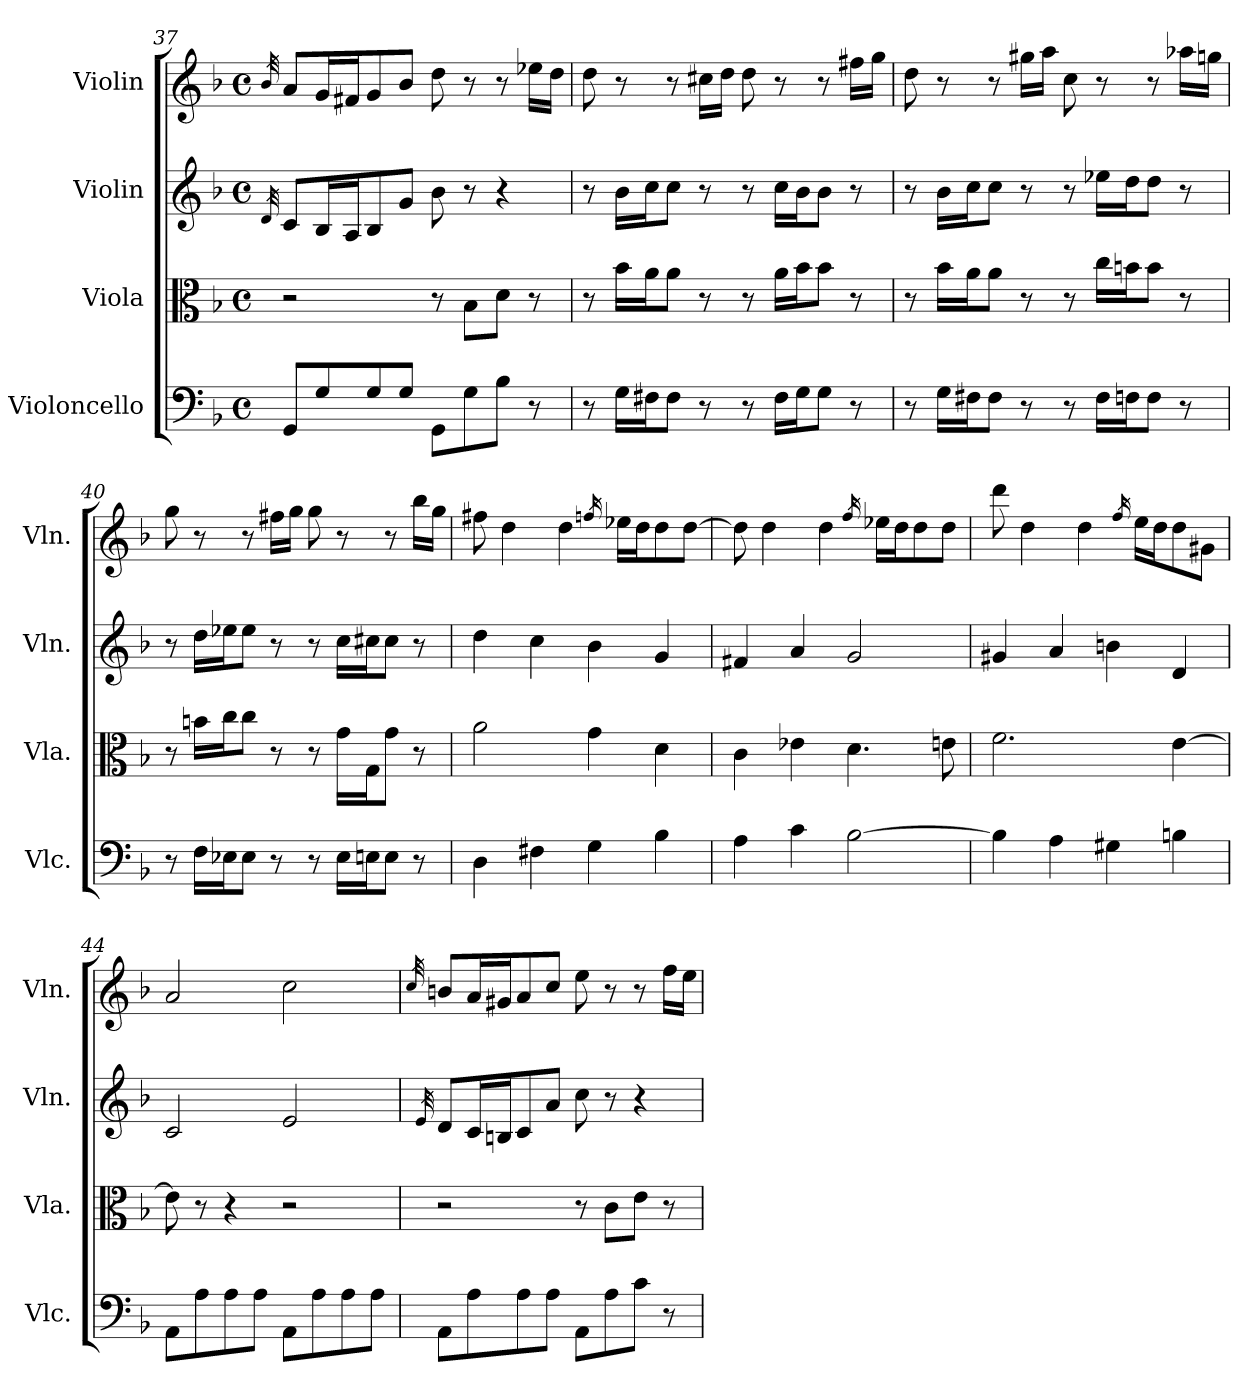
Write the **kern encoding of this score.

**kern	**kern	**kern	**kern
*part4	*part3	*part2	*part1
*staff4	*staff3	*staff2	*staff1
*I"Violoncello	*I"Viola	*I"Violin	*I"Violin
*I'Vlc.	*I'Vla.	*I'Vln.	*I'Vln.
*clefF4	*clefC3	*clefG2	*clefG2
*k[b-]	*k[b-]	*k[b-]	*k[b-]
*F:	*F:	*F:	*F:
*M4/4	*M4/4	*M4/4	*M4/4
*met(c)	*met(c)	*met(c)	*met(c)
=37	=37	=37	=37
.	.	32qd/	32qb-/
8GG/L	2r	8c/L	8a/L
8G/	.	16B-/L	16g/L
.	.	16A/J	16f#X/J
8G/	.	8B-/	8g/
8G/J	.	8g/J	8b-/J
8GG\L	8r	8b-\	8dd\
8G\	8B-\L	8r	8r
8B-\J	8d\J	4r	8r
8r	8r	.	16ee-X\LL
.	.	.	16dd\JJ
=38	=38	=38	=38
8r	8r	8r	8dd\
16G\LL	16b-\LL	16b-\LL	8r
16F#X\J	16a\J	16cc\J	.
8F#\J	8a\J	8cc\J	8r
8r	8r	8r	16cc#X\LL
.	.	.	16dd\JJ
8r	8r	8r	8dd\
16F#\LL	16a\LL	16cc\LL	8r
16G\J	16b-\J	16b-\J	.
8G\J	8b-\J	8b-\J	8r
8r	8r	8r	16ff#X\LL
.	.	.	16gg\JJ
=39	=39	=39	=39
8r	8r	8r	8dd\
16G\LL	16b-\LL	16b-\LL	8r
16F#X\J	16a\J	16cc\J	.
8F#\J	8a\J	8cc\J	8r
8r	8r	8r	16gg#X\LL
.	.	.	16aa\JJ
8r	8r	8r	8cc\
16F#\LL	16cc\LL	16ee-X\LL	8r
16Fn\J	16bn\J	16dd\J	.
8F\J	8b\J	8dd\J	8r
8r	8r	8r	16aa-X\LL
.	.	.	16ggn\JJ
=40	=40	=40	=40
8r	8r	8r	8gg\
16F\LL	16bn\LL	16dd\LL	8r
16E-X\J	16cc\J	16ee-X\J	.
8E-\J	8cc\J	8ee-\J	8r
8r	8r	8r	16ff#X\LL
.	.	.	16gg\JJ
8r	8r	8r	8gg\
16E-\LL	16g\LL	16cc\LL	8r
16En\J	16G\J	16cc#X\J	.
8E\J	8g\J	8cc#\J	8r
8r	8r	8r	16bb-\LL
.	.	.	16gg\JJ
=41	=41	=41	=41
4D\	2a\	4dd\	8ff#X\
.	.	.	4dd\
4F#X\	.	4cc\	.
.	.	.	4dd\
4G\	4g\	4b-\	.
.	.	.	16qffn/
.	.	.	16ee-X\LL
.	.	.	16dd\J
4B-\	4d\	4g/	8dd\
.	.	.	[8dd\J
=42	=42	=42	=42
4A\	4c\	4f#X/	8dd\]
.	.	.	4dd\
4c\	4e-X\	4a/	.
.	.	.	4dd\
[2B-\	4.d\	2g/	.
.	.	.	16qff/
.	.	.	16ee-X\LL
.	.	.	16dd\J
.	.	.	8dd\
.	8en\	.	8dd\J
=43	=43	=43	=43
4B-\]	2.f\	4g#X/	8ddd\
.	.	.	4dd\
4A\	.	4a/	.
.	.	.	4dd\
4G#X\	.	4bn\	.
.	.	.	16qff/
.	.	.	16ee\LL
.	.	.	16dd\J
4Bn\	[4e\	4d/	8dd\
.	.	.	8g#X\J
=44	=44	=44	=44
8AA\L	8e\]	2c/	2a/
8A\	8r	.	.
8A\	4r	.	.
8A\J	.	.	.
8AA\L	2r	2e/	2cc\
8A\	.	.	.
8A\	.	.	.
8A\J	.	.	.
=45	=45	=45	=45
.	.	32qe/	32qcc/
8AA\L	2r	8d/L	8bn/L
8A\	.	16c/L	16a/L
.	.	16Bn/J	16g#X/J
8A\	.	8c/	8a/
8A\J	.	8a/J	8cc/J
8AA\L	8r	8cc\	8ee\
8A\	8c\L	8r	8r
8c\J	8e\J	4r	8r
8r	8r	.	16ff\LL
.	.	.	16ee\JJ
=	=	=	=
*-	*-	*-	*-
